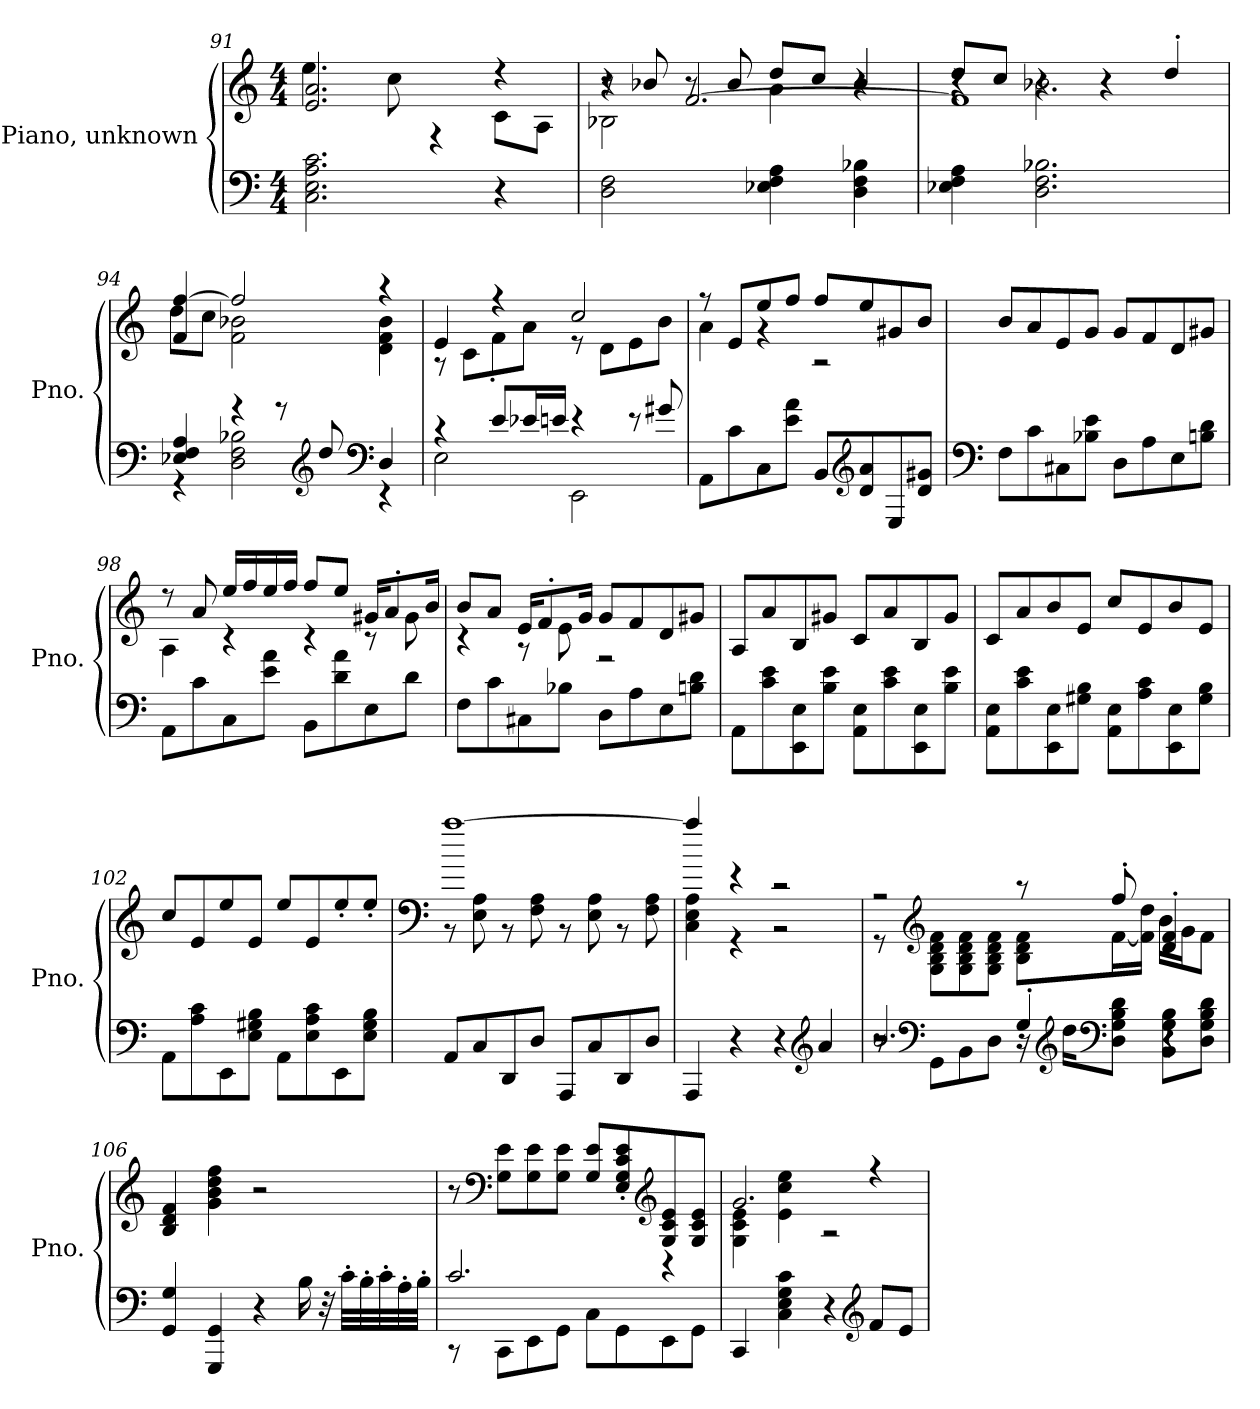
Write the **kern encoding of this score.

**kern	**kern
*part1	*part1
*staff2	*staff1
*I"Piano, unknown	*
*I'Pno.	*
*clefF4	*clefG2
*k[]	*k[]
*M4/4	*M4/4
=91	=91
*	*^
2.C\ 2.E\ 2.A\ 2.c\	2.e/ 2.a/	4.ee\
.	.	8cc\
.	.	4r
4r	4r	8c\L
.	.	8A\J
!!LO:PB:g=z
=92	=92	=92
*	*	*^
2D\ 2F\	8r	2B-X\	4r
.	8b-X/	.	.
.	8r	.	[2.f/
.	8b-/	.	.
4E-X\ 4F\ 4A\	8dd/L	4a\	.
.	8cc/J	.	.
4D\ 4F\ 4B-X\	4b-/	4r	.
=93	=93	=93	=93
4E-X\ 4F\ 4A\	8dd/L	4r	1f]
.	8cc/J	.	.
2.D\ 2.F\ 2.B-X\	4r	2.b-X\	.
.	4r	.	.
.	4dd'/	.	.
*	*	*v	*v
=94	=94	=94
*^	*	*
4E-X/ 4F/ 4A/	4r	4f/ [4ff/	8dd\L
.	.	.	8cc\J
4r	2D\ 2F\ 2B-X\	2ff/]	2f\ 2b-X\
8r	.	.	.
*clefG2	*	*	*
8dd/	.	.	.
*clefF4	*	*	*
4D/	4r	4r	4d\ 4f\ 4b-\
=95	=95	=95	=95
4r	2E\	4e/	8r
.	.	.	8c\L
8e/L	.	4r	8f'\
16e-X/L	.	.	8a\J
16en/JJ	.	.	.
4r	2EE\	2cc/	8r
.	.	.	8d\L
8r	.	.	8e\
8g#X/	.	.	8b\J
*v	*v	*	*
!!LO:LB:g=z	!!
=96	=96	=96
8AA\L	8r	4a\
8c\	8e/L	.
8C\	8ee/	4r
8e\ 8a\J	8ff/J	.
8BB/L	8ff/L	2r
*clefG2	*	*
8d/ 8a/	8ee/	.
8E/	8g#X/	.
8d/ 8g#X/J	8b/J	.
*	*v	*v
=97	=97
*clefF4	*
8F\L	8b/L
8c\	8a/
8C#X\	8e/
8B-X\ 8e\J	8g/J
8D\L	8g/L
8A\	8f/
8E\	8d/
8Bn\ 8d\J	8g#X/J
=98	=98
*	*^
8AA\L	8r	4A\
8c\	8a/	.
8C\	16ee/LL	4r
.	16ff/	.
8e\ 8a\J	16ee/	.
.	16ff/JJ	.
8BB\L	8ff/L	4r
8d\ 8a\	8ee/J	.
8E\	16g#X/KL	8r
.	8a'/	.
8d\J	.	8g#\
.	16b/Jk	.
!!LO:LB:g=z	!!
=99	=99	=99
8F\L	8b/L	4r
8c\	8a/J	.
8C#X\	16e/KL	8r
.	8f'/	.
8B-X\J	.	8e\
.	16g/Jk	.
8D\L	8g/L	2r
8A\	8f/	.
8E\	8d/	.
8Bn\ 8d\J	8g#X/J	.
*	*v	*v
=100	=100
8AA\L	8A/L
8c\ 8e\	8a/
8EE\ 8E\	8B/
8B\ 8e\J	8g#X/J
8AA\ 8E\L	8c/L
8c\ 8e\	8a/
8EE\ 8E\	8B/
8B\ 8e\J	8g#/J
=101	=101
8AA\ 8E\L	8c/L
8c\ 8e\	8a/
8EE\ 8E\	8b/
8G#X\ 8B\J	8e/J
8AA\ 8E\L	8cc/L
8A\ 8c\	8e/
8EE\ 8E\	8b/
8G#\ 8B\J	8e/J
=102	=102
8AA\L	8cc/L
8A\ 8c\	8e/
8EE\	8ee/
8E\ 8G#X\ 8B\J	8e/J
8AA\L	8ee/L
8E\ 8A\ 8c\	8e/
8EE\	8ee'/
8E\ 8G#\ 8B\J	8ee'/J
!!LO:LB:g=z
=103	=103
*	*clefF4
*	*^
8AA/L	[1aa	8r
8C/	.	8E\ 8A\
8DD/	.	8r
8D/J	.	8F\ 8A\
8AAA/L	.	8r
8C/	.	8E\ 8A\
8DD/	.	8r
8D/J	.	8F\ 8A\
=104	=104	=104
4AAA/	4aa/]	4C\ 4E\ 4A\
4r	4r	4r
4r	2r	2r
*clefG2	*	*
4a/	.	.
=105	=105	=105
*^	*	*
*	*^	*	*
2.b/	8r	2r	2r	8r
*clefF4	*	*	*clefG2	*
.	8GG\L	.	.	8G\ 8B\ 8d\ 8f\L
.	8BB\	.	.	8G\ 8B\ 8d\ 8f\
.	8D\J	.	.	8G\ 8B\ 8d\ 8f\J
.	16r	4G'/	8r	8B\ 8d\ 8f\L
*clefG2	*	*	*	*
.	16dd\KL	.	.	.
*clefF4	*	*	*	*
.	8D\ 8G\ 8B\ 8d\J	.	8ff'/	[16f\L
.	.	.	.	16f\] 16dd\JJ
4r	8BB\ 8G\ 8B\L	4r	4d/' 4f/'	16b\LL
.	.	.	.	16g\J
.	8D\ 8G\ 8B\ 8d\J	.	.	8f\J
*v	*v	*v	*	*
*	*v	*v
=106	=106
4GG/ 4G/	4B/ 4d/ 4f/
4GGG/ 4GG/	4g\ 4b\ 4dd\ 4ff\
4r	2r
16B\	.
32r	.
32c'\LLL	.
32B'\	.
32c'\	.
32A'\	.
32B'\JJJ	.
!!LO:LB:g=z
=107	=107
*^	*
2.c/	8r	8r
*	*	*clefF4
.	8CC\L	8G\ 8e\L
.	8EE\	8G\ 8e\
.	8GG\J	8G\ 8e\J
.	8C\L	8G/ 8e/L
.	8GG\	8E/' 8G/' 8c/' 8e/'
*	*	*clefG2
4r	8EE\	8G/ 8c/ 8e/
.	8GG\J	8G/ 8c/ 8e/J
*v	*v	*
=108	=108
*	*^
4CC/	2.g/	4G\ 4c\ 4e\
4C\ 4E\ 4G\ 4c\	.	4e\ 4cc\ 4ee\
4r	.	2r
*clefG2	*	*
8f/L	4r	.
8e/J	.	.
*	*v	*v
=	=
*-	*-
